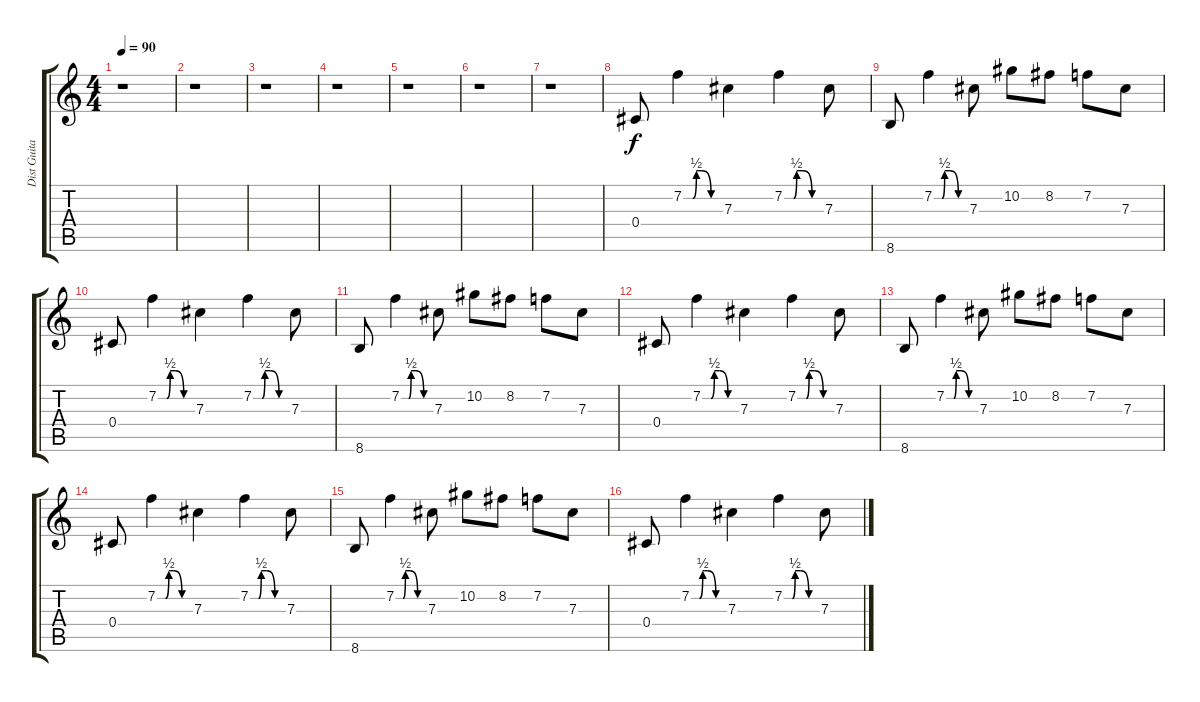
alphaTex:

\track ("Dist Guitar1" "Dist Guita") {instrument overdrivenguitar}
\staff {score tabs}
\tuning (Eb4 Bb3 Gb3 Db3 Ab2 Eb2) {hide}
\ts (4 4)
\tempo 90
\clef g2
\ks c
r.1{dy f} |
r.1 |
r.1 |
r.1 |
r.1 |
r.1 |
r.1 |
0.4.8 7.2{be (custom 0 0 15 0 21 2 24 2 30 2 45 0 60 0)}.4 7.3.4 7.2{be (custom 0 0 15 0 20 2 30 2 45 0 60 0)}.4 7.3.8 |
8.6.8 7.2{be (custom 0 0 15 0 20 2 30 2 46 0 60 0)}.4 7.3.8 10.2.8 8.2.8 7.2.8 7.3.8 |
0.4.8 7.2{be (custom 0 0 15 0 21 2 24 2 30 2 45 0 60 0)}.4 7.3.4 7.2{be (custom 0 0 15 0 20 2 30 2 45 0 60 0)}.4 7.3.8 |
8.6.8 7.2{be (custom 0 0 15 0 20 2 30 2 46 0 60 0)}.4 7.3.8 10.2.8 8.2.8 7.2.8 7.3.8 |
0.4.8 7.2{be (custom 0 0 15 0 21 2 24 2 30 2 45 0 60 0)}.4 7.3.4 7.2{be (custom 0 0 15 0 20 2 30 2 45 0 60 0)}.4 7.3.8 |
8.6.8 7.2{be (custom 0 0 15 0 20 2 30 2 46 0 60 0)}.4 7.3.8 10.2.8 8.2.8 7.2.8 7.3.8 |
0.4.8 7.2{be (custom 0 0 15 0 21 2 24 2 30 2 45 0 60 0)}.4 7.3.4 7.2{be (custom 0 0 15 0 20 2 30 2 45 0 60 0)}.4 7.3.8 |
8.6.8 7.2{be (custom 0 0 15 0 20 2 30 2 46 0 60 0)}.4 7.3.8 10.2.8 8.2.8 7.2.8 7.3.8 |
0.4.8 7.2{be (custom 0 0 15 0 21 2 24 2 30 2 45 0 60 0)}.4 7.3.4 7.2{be (custom 0 0 15 0 20 2 30 2 45 0 60 0)}.4 7.3.8
